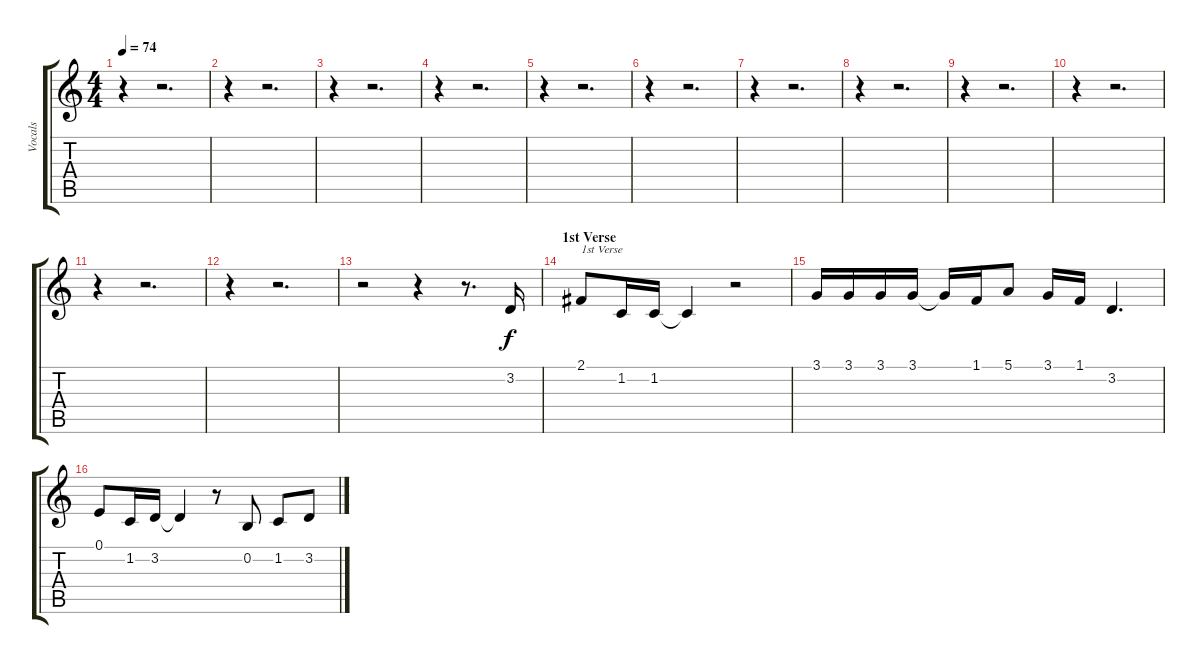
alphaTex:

\track ("Vocals" "Vocals") {instrument tenorsax}
\staff {score tabs}
\tuning (E4 B3 G3 D3 A2 E2) {hide}
\ts (4 4)
\tempo 74
\clef g2
\ks c
r.4{dy f instrument tenorsax} r.2{d} |
r.4 r.2{d} |
r.4 r.2{d} |
r.4 r.2{d} |
r.4 r.2{d} |
r.4 r.2{d} |
r.4 r.2{d} |
r.4 r.2{d} |
r.4 r.2{d} |
r.4 r.2{d} |
r.4 r.2{d} |
r.4 r.2{d} |
r.2 r.4 r.8{d} 3.2.16 |
\section ("" "1st Verse")
2.1.8{txt "1st Verse"} 1.2.16 1.2.16 1.2{t}.4 r.2 |
3.1.16 3.1.16 3.1.16 3.1.16 3.1{t}.16 1.1.16 5.1.8 3.1.16 1.1.16 3.2.4{d} |
0.1.8 1.2.16 3.2.16 3.2{t}.4 r.8 0.2.8 1.2.8 3.2.8
